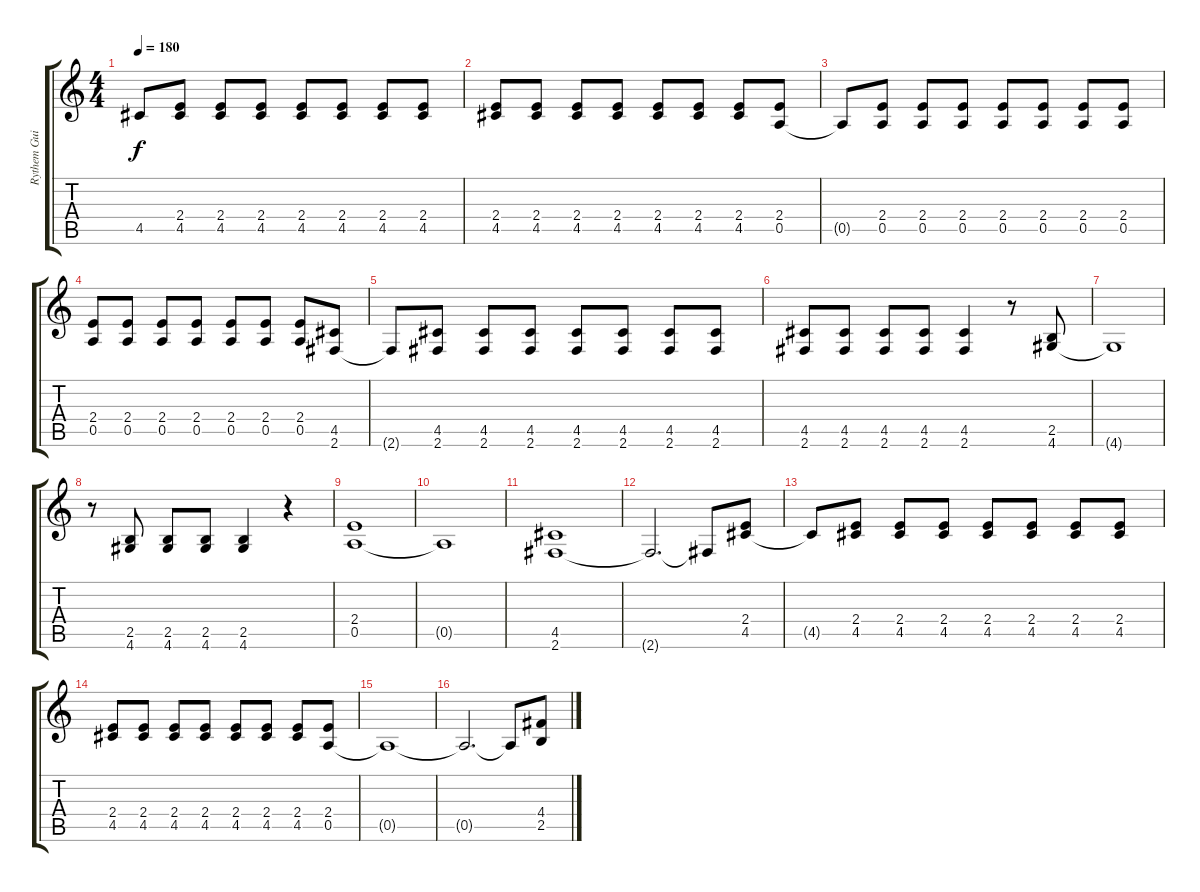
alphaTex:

\track ("Rythem Guitar" "Rythem Gui") {instrument overdrivenguitar}
\staff {score tabs}
\tuning (E4 B3 G3 D3 A2 E2) {hide}
\ts (4 4)
\tempo 180
\clef g2
\ks c
4.5{t}.8{dy f} (2.4 4.5).8 (2.4 4.5).8 (2.4 4.5).8 (2.4 4.5).8 (2.4 4.5).8 (2.4 4.5).8 (2.4 4.5).8 |
(2.4 4.5).8 (2.4 4.5).8 (2.4 4.5).8 (2.4 4.5).8 (2.4 4.5).8 (2.4 4.5).8 (2.4 4.5).8 (2.4 0.5).8 |
0.5{t}.8 (2.4 0.5).8 (2.4 0.5).8 (2.4 0.5).8 (2.4 0.5).8 (2.4 0.5).8 (2.4 0.5).8 (2.4 0.5).8 |
(2.4 0.5).8 (2.4 0.5).8 (2.4 0.5).8 (2.4 0.5).8 (2.4 0.5).8 (2.4 0.5).8 (2.4 0.5).8 (4.5 2.6).8 |
2.6{t}.8 (4.5 2.6).8 (4.5 2.6).8 (4.5 2.6).8 (4.5 2.6).8 (4.5 2.6).8 (4.5 2.6).8 (4.5 2.6).8 |
(4.5 2.6).8 (4.5 2.6).8 (4.5 2.6).8 (4.5 2.6).8 (4.5 2.6).4 r.8 (2.5 4.6).8 |
4.6{t}.1 |
r.8 (2.5 4.6).8 (2.5 4.6).8 (2.5 4.6).8 (2.5 4.6).4 r.4 |
(2.4 0.5).1 |
0.5{t}.1 |
(4.5 2.6).1 |
2.6{t}.2{d} 2.6{t}.8 (2.4 4.5).8 |
4.5{t}.8 (2.4 4.5).8 (2.4 4.5).8 (2.4 4.5).8 (2.4 4.5).8 (2.4 4.5).8 (2.4 4.5).8 (2.4 4.5).8 |
(2.4 4.5).8 (2.4 4.5).8 (2.4 4.5).8 (2.4 4.5).8 (2.4 4.5).8 (2.4 4.5).8 (2.4 4.5).8 (2.4 0.5).8 |
0.5{t}.1 |
0.5{t}.2{d} 0.5{t}.8 (4.4 2.5).8
